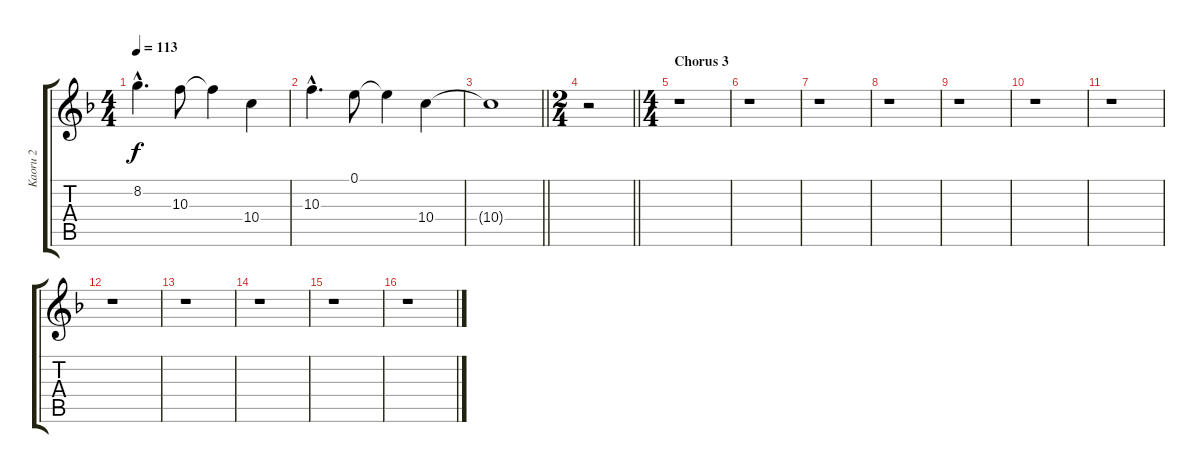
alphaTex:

\track ("Kaoru 2" "Kaoru 2") {instrument electricguitarclean}
\staff {score tabs}
\tuning (E4 B3 G3 D3 A2 E2) {hide}
\ts (4 4)
\tempo 113
\clef g2
\ks f
8.2{hac}.4{d dy f} 10.3.8 10.3{t}.4 10.4.4 |
10.3{hac}.4{d} 0.1.8 0.1{t}.4 10.4.4 |
\barLineRight lightlight
10.4{t}.1 |
\ts (2 4)
\barLineRight lightlight
r.2 |
\ts (4 4)
\section ("" "Chorus 3")
r.1 |
r.1 |
r.1 |
r.1 |
r.1 |
r.1 |
r.1 |
r.1 |
r.1 |
r.1 |
r.1 |
r.1
